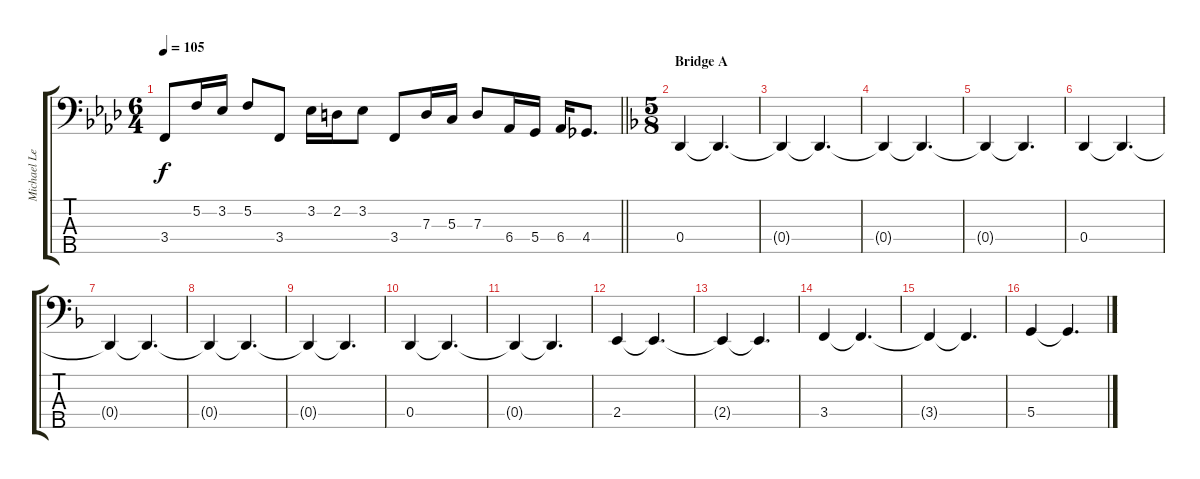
\track ("Michael LePond Bass" "Michael Le") {instrument electricbassfinger}
\staff {score tabs}
\tuning (F2 C2 G1 D1 A0) {hide}
\ts (6 4)
\tempo 105
\clef f4
\barLineRight lightlight
\ks fminor
3.4.8{dy f} 5.2.16 3.2.16 5.2.8 3.4.8 3.2.16 2.2.16 3.2.8 3.4.8 7.3.16 5.3.16 7.3.8 6.4.16 5.4.16 6.4.16 4.4.8{d} |
\ts (5 8)
\section ("" "Bridge A")
\ks dminor
0.4.4 0.4{t}.4{d} |
0.4{t}.4 0.4{t}.4{d} |
0.4{t}.4 0.4{t}.4{d} |
0.4{t}.4 0.4{t}.4{d} |
0.4.4 0.4{t}.4{d} |
0.4{t}.4 0.4{t}.4{d} |
0.4{t}.4 0.4{t}.4{d} |
0.4{t}.4 0.4{t}.4{d} |
0.4.4 0.4{t}.4{d} |
0.4{t}.4 0.4{t}.4{d} |
2.4.4 2.4{t}.4{d} |
2.4{t}.4 2.4{t}.4{d} |
3.4.4 3.4{t}.4{d} |
3.4{t}.4 3.4{t}.4{d} |
5.4.4 5.4{t}.4{d}
